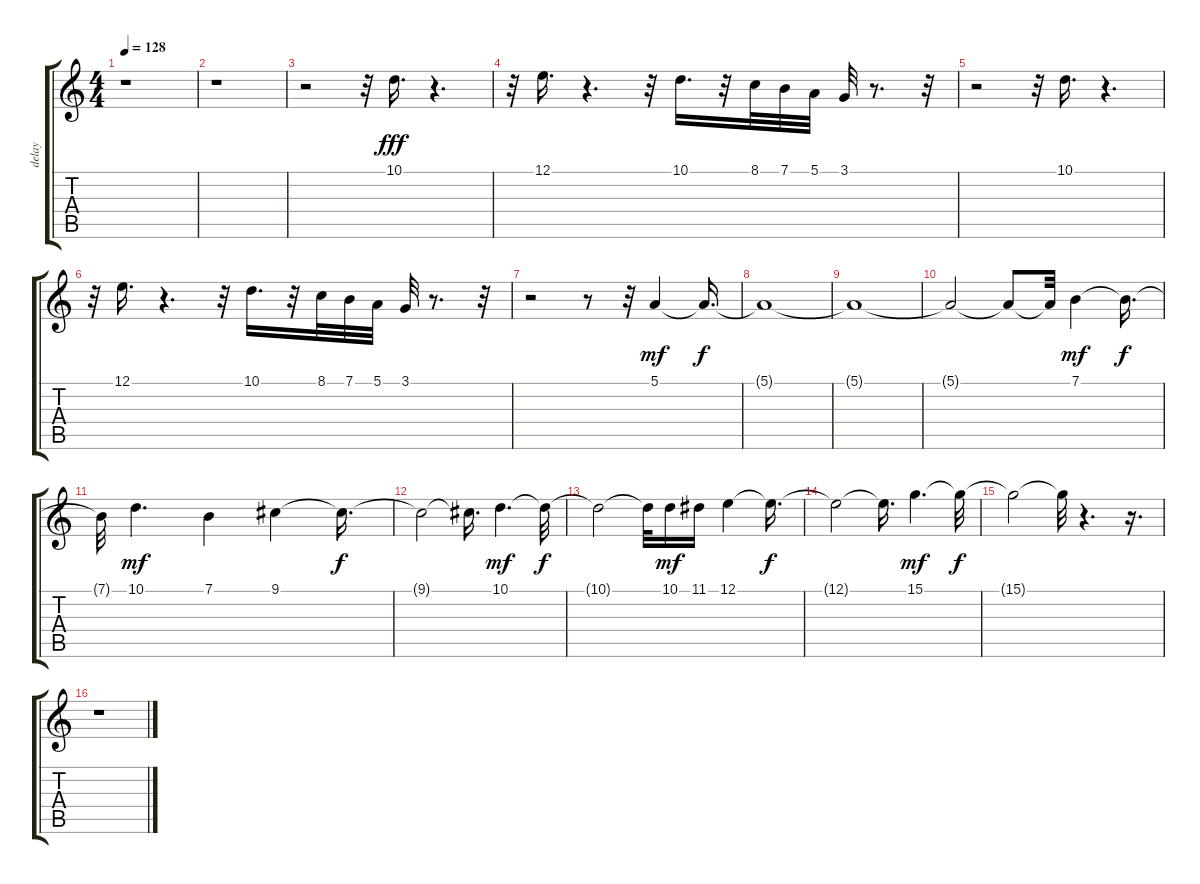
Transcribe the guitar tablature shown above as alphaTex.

\track ("delay                               " "delay     ") {instrument pad8sweep}
\staff {score tabs}
\tuning (E4 B3 G3 D3 A2 E2) {hide}
\ts (4 4)
\tempo 128
\clef g2
\ks c
r.1{dy f} |
r.1 |
r.2 r.32 10.1.16{d dy fff volume 4 balance 8 instrument synthbrass1} r.4{d} |
r.32 12.1.16{d} r.4{d} r.32 10.1.16{d} r.32 8.1.32{volume 3} 7.1.32{volume 3 balance 6} 5.1.32{volume 2 balance 4} 3.1.32{volume 2 balance 3} r.8{d} r.32 |
r.2 r.32 10.1.16{d volume 4} r.4{d} |
r.32 12.1.16{d} r.4{d} r.32 10.1.16{d} r.32 8.1.32{volume 3} 7.1.32{volume 3 balance 6} 5.1.32{volume 2 balance 4} 3.1.32{volume 2 balance 3} r.8{d} r.32 |
r.2 r.8 r.32 5.1.4{dy mf volume 5 instrument stringensemble1} 5.1{t}.16{d dy f} |
5.1{t}.1 |
5.1{t}.1 |
5.1{t}.2 5.1{t}.8 5.1{t}.32 7.1.4{dy mf} 7.1{t}.16{d dy f} |
7.1{t}.32 10.1.4{d dy mf} 7.1.4 9.1.4 9.1{t}.16{d dy f} |
9.1{t}.2 9.1{t}.16{d} 10.1.4{d dy mf} 10.1{t}.32{dy f} |
10.1{t}.2 10.1{t}.32 10.1.16{dy mf} 11.1.16 12.1.4 12.1{t}.16{d dy f} |
12.1{t}.2 12.1{t}.16{d} 15.1.4{d dy mf} 15.1{t}.32{dy f} |
15.1{t}.2 15.1{t}.32 r.4{d} r.16{d} |
r.1
